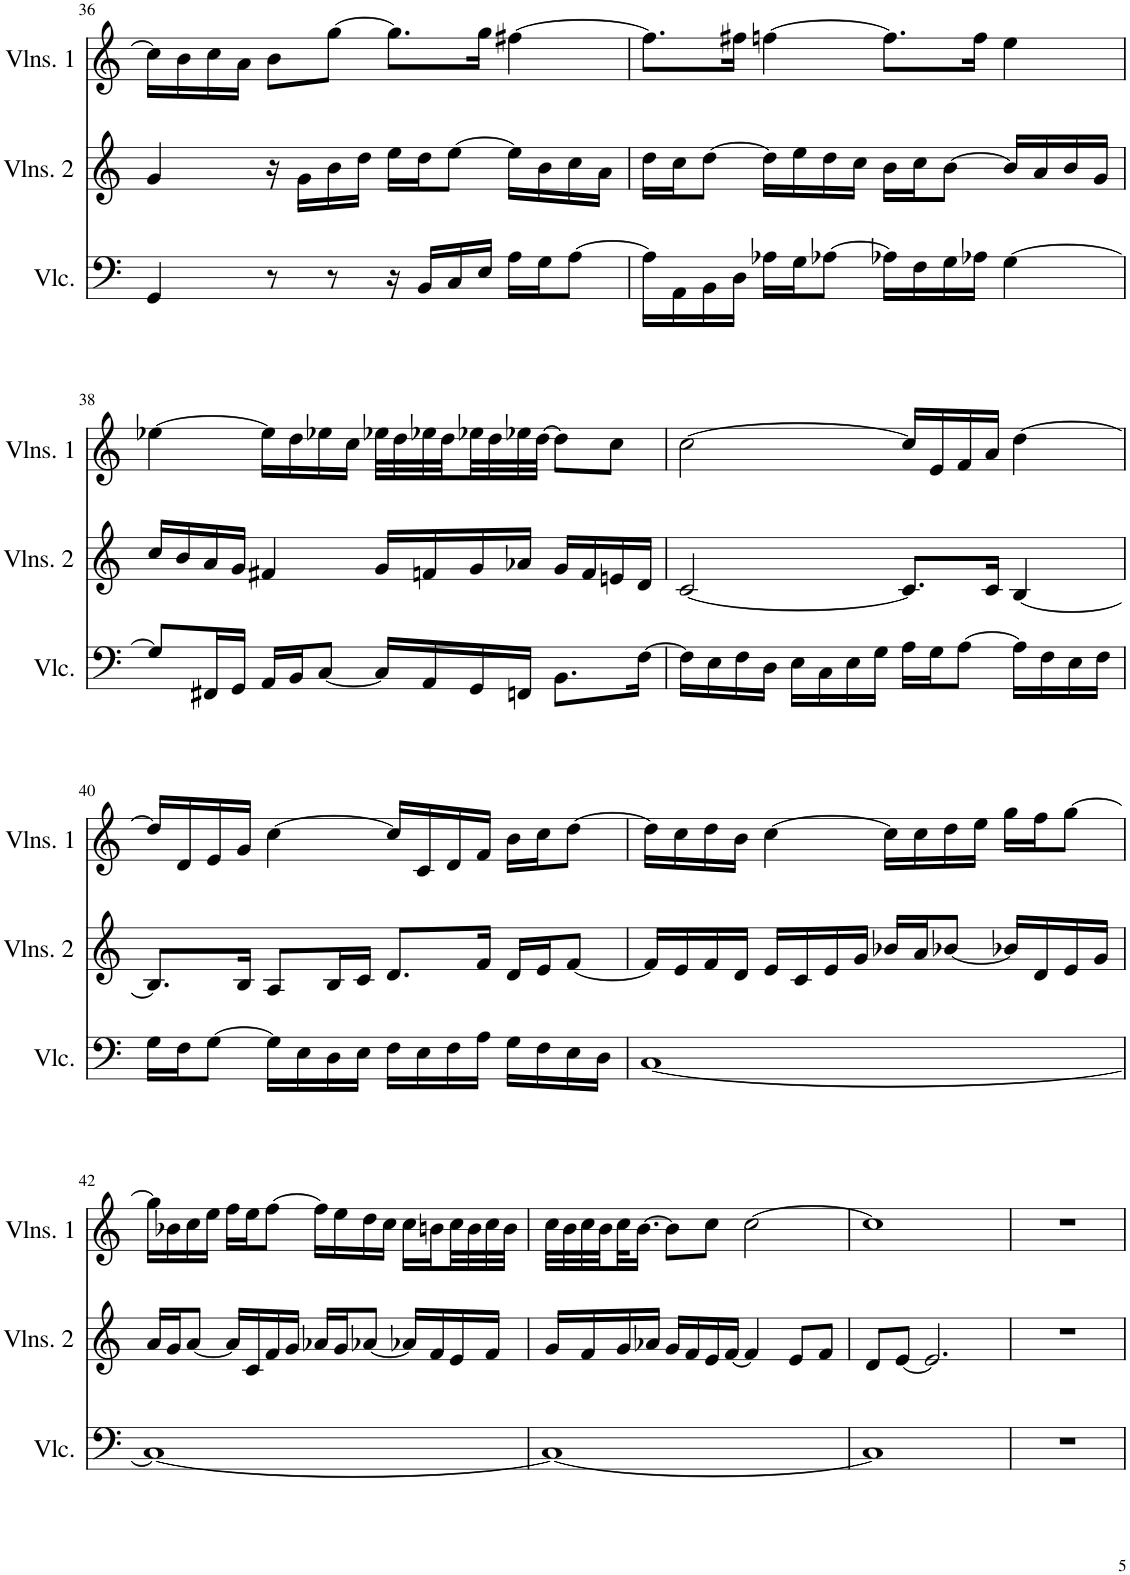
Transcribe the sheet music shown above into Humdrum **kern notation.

**kern	**kern	**kern
*part3	*part2	*part1
*staff3	*staff2	*staff1
*I"Violoncello	*I"Violins 2	*I"Violins 1
*I'Vlc.	*I'Vlns. 2	*I'Vlns. 1
!!LO:PB:g=z
*clefF4	*clefG2	*clefG2
*k[]	*k[]	*k[]
*M4/4	*M4/4	*M4/4
=36	=36	=36
4GG/	4g/	16cc\LL]
.	.	16b\
.	.	16cc\
.	.	16a\JJ
8r	16r	8b\L
.	16g\LL	.
8r	16b\	[8gg\J
.	16dd\JJ	.
16r	16ee\LL	8.gg\L]
16BB/LL	16dd\J	.
16C/	[8ee\J	.
16E/JJ	.	16gg\Jk
16A\LL	16ee\LL]	[4ff#X\
16G\J	16b\	.
[8A\J	16cc\	.
.	16a\JJ	.
=37	=37	=37
16A\LL]	16dd\LL	8.ff#\L]
16AA\	16cc\J	.
16BB\	[8dd\J	.
16D\JJ	.	16ff#X\Jk
16A-X\LL	16dd\LL]	[4ffn\
16G\J	16ee\	.
[8A-X\J	16dd\	.
.	16cc\JJ	.
16A-X\LL]	16b\LL	8.ff\L]
16F\	16cc\J	.
16G\	[8b\J	.
16A-X\JJ	.	16ff\Jk
[4G\	16b/LL]	4ee\
.	16a/	.
.	16b/	.
.	16g/JJ	.
!!LO:LB:g=z
=38	=38	=38
8G/L]	16cc/LL	[4ee-X\
.	16b/	.
16FF#X/L	16a/	.
16GG/JJ	16g/JJ	.
16AA/LL	4f#X/	16ee-\LL]
16BB/J	.	16dd\
[8C/J	.	16ee-X\
.	.	16cc\JJ
16C/LL]	16g/LL	32ee-X\LLL
.	.	32dd\
16AA/	16fn/	32ee-X\
.	.	32dd\
16GG/	16g/	32ee-X\
.	.	32dd\
16FFn/JJ	16a-X/JJ	32ee-X\
.	.	[32dd\JJJ
8.BB\L	16g/LL	8dd\L]
.	16f/	.
.	16en/	8cc\J
[16F\Jk	16d/JJ	.
=39	=39	=39
16F\LL]	[2c/	[2cc\
16E\	.	.
16F\	.	.
16D\JJ	.	.
16E\LL	.	.
16C\	.	.
16E\	.	.
16G\JJ	.	.
16A\LL	8.c/L]	16cc/LL]
16G\J	.	16e/
[8A\J	.	16f/
.	16c/Jk	16a/JJ
16A\LL]	[4B/	[4dd\
16F\	.	.
16E\	.	.
16F\JJ	.	.
!!LO:LB:g=z
=40	=40	=40
16G\LL	8.B/L]	16dd/LL]
16F\J	.	16d/
[8G\J	.	16e/
.	16B/Jk	16g/JJ
16G\LL]	8A/L	[4cc\
16E\	.	.
16D\	16B/L	.
16E\JJ	16c/JJ	.
16F\LL	8.d/L	16cc/LL]
16E\	.	16c/
16F\	.	16d/
16A\JJ	16f/Jk	16f/JJ
16G\LL	16d/LL	16b\LL
16F\	16e/J	16cc\J
16E\	[8f/J	[8dd\J
16D\JJ	.	.
=41	=41	=41
[1C	16f/LL]	16dd\LL]
.	16e/	16cc\
.	16f/	16dd\
.	16d/JJ	16b\JJ
.	16e/LL	[4cc\
.	16c/	.
.	16e/	.
.	16g/JJ	.
.	16b-X/LL	16cc\LL]
.	16a/J	16cc\
.	[8b-X/J	16dd\
.	.	16ee\JJ
.	16b-X/LL]	16gg\LL
.	16d/	16ff\J
.	16e/	[8gg\J
.	16g/JJ	.
!!LO:LB:g=z
=42	=42	=42
1C_	16a/LL	16gg\LL]
.	16g/J	16b-X\
.	[8a/J	16cc\
.	.	16ee\JJ
.	16a/LL]	16ff\LL
.	16c/	16ee\J
.	16f/	[8ff\J
.	16g/JJ	.
.	16a-X/LL	16ff\LL]
.	16g/J	16ee\
.	[8a-X/J	16dd\
.	.	16cc\JJ
.	16a-X/LL]	16cc\LL
.	16f/	16bn\
.	16e/	32cc\L
.	.	32b\
.	16f/JJ	32cc\
.	.	32b\JJJ
=43	=43	=43
1C_	16g/LL	32cc\LLL
.	.	32b\
.	16f/	32cc\
.	.	32b\
.	16g/	32cc\J
.	.	[16.b\JJ
.	16a-X/JJ	.
.	16g/LL	8b\L]
.	16f/	.
.	16e/	8cc\J
.	[16f/JJ	.
.	4f/]	[2cc\
.	8e/L	.
.	8f/J	.
=44	=44	=44
1C]	8d/L	1cc]
.	[8e/J	.
.	2.e/]	.
=45	=45	=45
1r	1r	1r
=	=	=
*-	*-	*-
